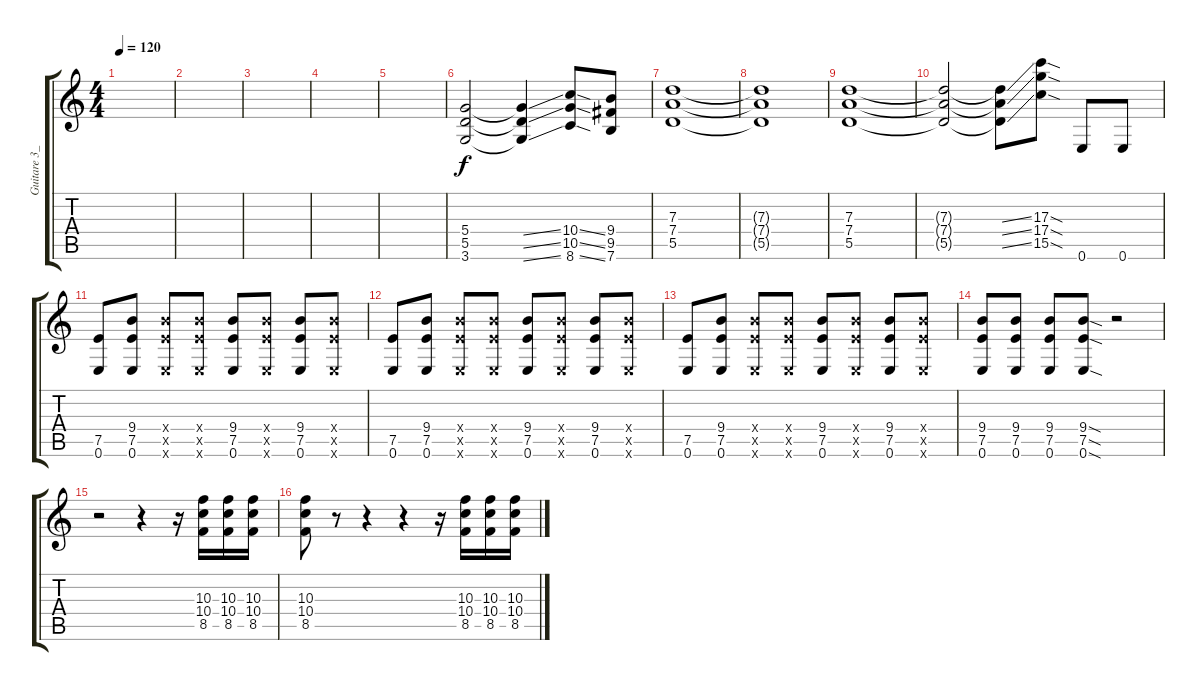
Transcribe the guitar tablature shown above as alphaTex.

\track ("Guitare 3_3" "Guitare 3_") {instrument overdrivenguitar}
\staff {score tabs}
\tuning (E4 B3 G3 D3 A2 E2) {hide}
\ts (4 4)
\tempo 120
\clef g2
\ks c
|
|
|
|
|
(5.4 5.5 3.6).2 (5.4{ss t} 5.5{ss t} 3.6{ss t}).4 (10.4{ss} 10.5{ss} 8.6{ss}).8 (9.4 9.5 7.6).8 |
(7.3 7.4 5.5).1 |
(7.3{t} 7.4{t} 5.5{t}).1 |
(7.3 7.4 5.5).1 |
(7.3{t} 7.4{t} 5.5{t}).2 (7.3{ss t} 7.4{ss t} 5.5{ss t}).8 (17.3{sod} 17.4{sod} 15.5{sod}).8 0.6.8 0.6.8 |
(7.5 0.6).8 (9.4 7.5 0.6).8 (9.4{x} 7.5{x} 0.6{x}).8 (9.4{x} 7.5{x} 0.6{x}).8 (9.4 7.5 0.6).8 (9.4{x} 7.5{x} 0.6{x}).8 (9.4 7.5 0.6).8 (9.4{x} 7.5{x} 0.6{x}).8 |
(7.5 0.6).8 (9.4 7.5 0.6).8 (9.4{x} 7.5{x} 0.6{x}).8 (9.4{x} 7.5{x} 0.6{x}).8 (9.4 7.5 0.6).8 (9.4{x} 7.5{x} 0.6{x}).8 (9.4 7.5 0.6).8 (9.4{x} 7.5{x} 0.6{x}).8 |
(7.5 0.6).8 (9.4 7.5 0.6).8 (9.4{x} 7.5{x} 0.6{x}).8 (9.4{x} 7.5{x} 0.6{x}).8 (9.4 7.5 0.6).8 (9.4{x} 7.5{x} 0.6{x}).8 (9.4 7.5 0.6).8 (9.4{x} 7.5{x} 0.6{x}).8 |
(9.4 7.5 0.6).8 (9.4 7.5 0.6).8 (9.4 7.5 0.6).8 (9.4{sod} 7.5{sod} 0.6{sod}).8 r.2 |
r.2 r.4 r.16 (10.3 10.4 8.5).16 (10.3 10.4 8.5).16 (10.3 10.4 8.5).16 |
(10.3 10.4 8.5).8 r.8 r.4 r.4 r.16 (10.3 10.4 8.5).16 (10.3 10.4 8.5).16 (10.3 10.4 8.5).16
